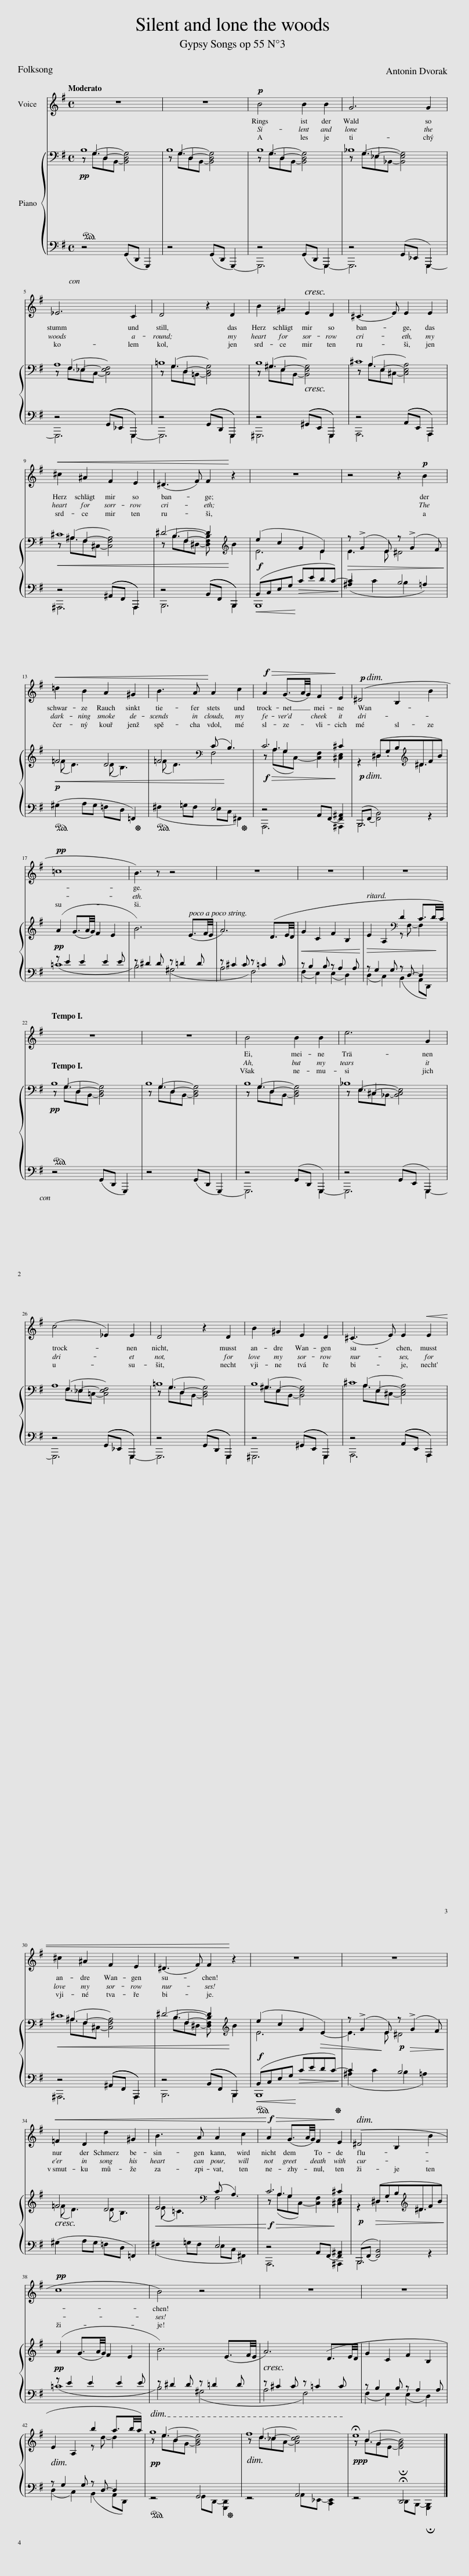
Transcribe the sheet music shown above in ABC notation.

X:1
%%score 1 { ( 2 3 4 5 ) | ( 6 7 ) }
L:1/8
Q:1/4=73
M:4/4
I:linebreak $
K:G
V:1 treble
V:2 bass
V:3 bass
V:4 bass
V:5 bass
V:6 bass
V:7 bass
V:1
 z8 | z8 |!p! B4 B2 B2 | G6 G2 |$ _E6 C2 | %5
 D4 z2 D2 | B2 ^G2 E2 D2 | (^C3 E) E2 E2 |$!<(! ^c2 ^A2 F2 E2 | (^D3 F) F2!<)! z2 | %10
 z8 | z4 z2!p! B2 |$!<(! =d2 B2 A2 ^G2 | B3 A!<)! A2 c2 |!f!!>(! A2 (G3/2A/4G/4) F2!>)! E2 | %15
!p! (^D4 B,2 B2 |$!pp! =c8 | B3) z z4[Q:1/4=75] |[Q:1/4=78] z8[Q:1/4=80] | z8[Q:1/4=84] | %20
[Q:1/4=80] z8[Q:1/4=76] |$[Q:1/4=73][Q:1/4=73] z8 | z8 | B4 B2 B2 | e6 G2 |$ %25
 (c4 _E2) E2 | D4 z2 D2 | B2 ^G2 E2 D2 | (^C3 E) E2!<(! E2 |$ ^c2 ^A2 F2 E2 | %30
 (^D3 F) F2!<)! z2 | z8 | z8 |$!<(! =F2 D2 d2 ^G2 | B3 A A2 c2!<)! | %35
!f!!>(! A2 (G3/2A/4G/4) F2!>)! E2 | (^D4 B,2 B2 |$!pp! c8 | B4) z4 | z8 | %40
 z8 |$ z8 |[Q:1/4=71] z8 |[Q:1/4=68] z8 |[Q:1/4=65] z8 |] %45
V:2
!pp!!ped! B,8!ped-up! | B,8 | B,8 | _B,8 |$ A,8 | %5
 =B,8 | B,8 | ^C8 |$!<(! ^C8 | ^D4- D2!<)![K:treble] B2 | %10
 (e2 c2 G2 E2) |!>(! z (!>!G2 E) z (!>!G2 F)!>)! |$!<(! =F4!ped! D4!ped-up! | =F4!ped![K:bass] F,4!<)!!ped-up! |!f!!>(! C6!>)! ^C2 | %15
!p! z2 ^D,3[K:treble] ^D3 |$!pp! (A2 (G3/2A/4G/4) F2 E2 | B6) (E3/2F/4E/4 | A6) (D3/2E/4D/4 |!<(! G2 C2 F2 B,2!<)! | %20
!>(! E2 A,2[K:bass] D2 C3/2D/4!>)!C/4) |$!pp!!ped! B,8!ped-up! | B,8 | B,8 | _B,8 |$ %25
 A,8 | =B,8 | B,8 | ^C8 |$!<(! ^C8 | %30
 ^D4- D2!<)![K:treble] B2 | (e2!ped! c2 G2!>(! E2-)!ped-up! | z (!>!G2!>)! E)!p! z!>(! (!>!G2 F)!>)! |$ =F4 D4 |!<(! E4[K:bass] F,4!<)! | %35
!f!!>(! C6!>)! ^C2 |!p! z2!>(! ^D,3[K:treble] ^D3!>)! |$!pp! (A2 (G3/2A/4G/4) F2 E2 | B6) (E3/2F/4E/4 | A6) (D3/2E/4D/4 | %40
 G2 C2 F2 B,2 |$ E2 A,2 b2 a3/2b/4a/4) |!pp! g8!ped!!ped-up! | f8 |!ppp! !fermata!e8 |] %45
V:3
 x G,-D,-B,,- [B,,D,G,]4 | x G,-D,-B,,- [B,,D,G,]4 | x G,-D,-B,,- [B,,D,G,]4 | x G,-_E,-_B,,- [B,,E,G,]4 |$ x F,-_E,-C,- [C,E,F,]4 | %5
 x G,-D,-=B,,- [B,,D,G,]4 | x ^G,-E,-B,,- [B,,E,G,]4 | x A,-E,-^C,- [C,E,A,]4 |$ x ^A,-F,-^C,- [C,F,A,]4 | x B,-F,-^D,- [D,F,B,] x[K:treble] x2 | %10
 E6 E2 | E3 E ^D4 |$ (=F D3) (D B,3) | (=F D3)[K:bass] (C B,3) | x (A,G,C,-) [C,F,]2 [^C,E,]2 | %15
 x2 (^D,G,B,[K:treble]^DFB) |$ x8 | x8 | x8 | x8 | %20
 x4[K:bass] z F,- F,2 |$ x G,-D,-B,,- [B,,D,G,]4 | x G,-D,-B,,- [B,,D,G,]4 | x G,-D,-B,,- [B,,D,G,]4 | x E,-^C,-_B,,- [B,,C,E,]4 |$ %25
 x F,-_E,-=C,- [C,E,F,]4 | x G,-D,-B,,- [B,,D,G,]4 | x ^G,-E,-B,,- [B,,E,G,]4 | x A,-E,-^C,- [C,E,A,]4 |$ x ^A,-F,-^C,- [C,F,A,]4 | %30
 x B,-F,-^D,- [D,F,B,] x[K:treble] x2 | E6 x2 | E3 E ^D4 |$ (=F D3) (D B,3) | (E =C3)[K:bass] (C A,3) | %35
 x (A,G,C,-) [C,F,]2 [^C,E,]2 | x2 (^D,G,B,[K:treble]^DFB) |$ x8 | x8 | x8 | %40
 x8 |$ x4 z d- d2 | x e-B-G- [GBe]4 | x d-_c-A- [Acd]4 | x B-G-E- !fermata![EGB]4 |] %45
V:4
 x2 D,2 x4 | x2 D,2 x4 | x2 D,2 x4 | x2 _E,2 x4 |$ x2 _E,2 x4 | %5
 x2 D,2 x4 | x2 E,2 x4 | x2 E,2 x4 |$ x2 F,2 x4 | x2 F,2 x2[K:treble] x2 | %10
 x8 | x8 |$ x8 | x4[K:bass] x4 | x A,3 x4 | %15
 x5[K:treble] x3 |$ x8 | x8 | x8 | x8 | %20
 x4[K:bass] x4 |$ x2 D,2 x4 | x2 D,2 x4 | x2 D,2 x4 | x2 ^C,2 x4 |$ %25
 x2 _E,2 x4 | x2 D,2 x4 | x2 E,2 x4 | x2 E,2 x4 |$ x2 F,2 x4 | %30
 x2 F,2 x2[K:treble] x2 | x8 | x8 |$ x8 | x4[K:bass] x4 | %35
 x A,3 x4 | x5[K:treble] x3 |$ x8 | x8 | x8 | %40
 x8 |$ x8 | x2 B2 x4 | x2 _c2 x4 | x2 G2 x4 |] %45
V:5
 x G,3 x4 | x G,3 x4 | x G,3 x4 | x G,3 x4 |$ x F,3 x4 | %5
 x G,3 x4 | x ^G,3 x4 | x A,3 x4 |$ x ^A,3 x4 | x B,3 x2[K:treble] x2 | %10
 x8 | x8 |$ x8 | x4[K:bass] x4 | x2 G,2 x4 | %15
 x5[K:treble] x3 |$ x8 | x8 | x8 | x8 | %20
 x4[K:bass] x4 |$ x G,3 x4 | x G,3 x4 | x G,3 x4 | x E,3 x4 |$ %25
 x F,3 x4 | x G,3 x4 | x ^G,3 x4 | x A,3 x4 |$ x ^A,3 x4 | %30
 x B,3 x2[K:treble] x2 | x8 | x8 |$ x8 | x4[K:bass] x4 | %35
 x2 G,2 x4 | x5[K:treble] x3 |$ x8 | x8 | x8 | %40
 x8 |$ x8 | x e3 x4 | x d3 x4 | x B3 x4 |] %45
V:6
 z4 (G,,D,, G,,,2) | z4 (G,,D,, G,,,2-) | z4 (G,,D,, G,,,2) | z4 (G,,_E,, G,,,2) |$ z4 (((G,,_E,, G,,,2))) | %5
 z4 (((G,,D,, G,,,2))) | z4 (((^G,,E,, ^G,,,2))) | z4 (((A,,E,, A,,,2))) |$ z4 (((^A,,F,, ^A,,,2))) | z4 (((B,,F,, B,,,2))) | %10
!f!!<(! (B,,C,E,G,!<)!!>(! CEDC-)!>)! | (^A,2 C2 B,2 =A,2) |$!p! (^G,2 A,G, =F,D, =F,,2) | (^F,2 =G,F, E,C, ^F,,2) | z4 A,,(F,, [F,,^A,,]2) | %15
 B,,,6 z2 |$ z E2 E2 E2 E | z ^D2 D z =D2 D | z ^C2 C z =C2 C | z B,2 B, z A,2 A, | %20
 z G,2 G, z D,- D,2 |$ z4 (G,,D,, G,,,2) | z4 (G,,D,, G,,,2-) | z4 (G,,D,, G,,,2) | z4 (G,,E,, G,,,2) |$ %25
 z4 (((G,,_E,, G,,,2))) | z4 (((G,,D,, G,,,2))) | z4 (((^G,,E,, ^G,,,2))) | z4 (((A,,E,, A,,,2))) |$ z4 (((^A,,F,, ^A,,,2))) | %30
 z4 (((B,,F,, B,,,2))) |!f!!<(! (B,,C,E,G,!<)!!>(! CEDC-)!>)! | (^A,2 C2 B,2 =A,2) |$ (^G,2 A,G, =F,D, =F,,2) | (^F,2 =G,F, E,C, ^F,,2) | %35
 z4 A,,(F,, [F,,^A,,]2) | B,,,6 z2 |$ z E2 E2 E2 E | z ^D2 D z =D2 D | z ^C2 C z =C2 C | %40
 z B,2 B, z A,2 A, |$ z G,2 G, z D,- D,2 | z4 G,,4 | z4 A,,4 | z4 !fermata!D,,4 |] %45
V:7
 x8 | x8 | G,,,6 G,,,2- | G,,,6 G,,,2- |$ G,,,6 G,,,2- | %5
 G,,,6 G,,,2 | ^G,,,6 G,,,2 | A,,,6 A,,,2 |$ ^A,,,6 A,,,2 | B,,,6 B,,,2 | %10
 B,,,8 | C2 x2 B,4 |$ x8 | x4 E,4 | A,,,6 ^A,,,2 | %15
 (B,,,(F,, [F,,B,,]4)) x2 |$ (=C8 | B,4) (^G,4 | A,4 F,4) | (F,2 E,2) (E,2 D,2) | %20
 (D,2 C,2) (B,,2 A,,D,,) |$ x8 | x8 | G,,,6 G,,,2- | G,,,6 G,,,2- |$ %25
 G,,,6 G,,,2- | G,,,6 G,,,2 | ^G,,,6 G,,,2 | A,,,6 A,,,2 |$ ^A,,,6 A,,,2 | %30
 B,,,6 B,,,2 | B,,,8 | C2 x2 B,4 |$ x8 | x4 E,4 | %35
 A,,,6 ^A,,,2 | (B,,,(F,, [F,,B,,]4)) x2 |$ (=C8 | B,4) (^G,4 | A,4 F,4) | %40
 (F,2 E,2) (E,2 D,2) |$ (D,2 C,2) (B,,2 A,,D,,) | x4 G,,D,,- [G,,,D,,]2 | x4 A,,_E,,- [C,,E,,]2 | x4 D,,B,,,- !fermata![G,,,B,,,]2 |] %45
